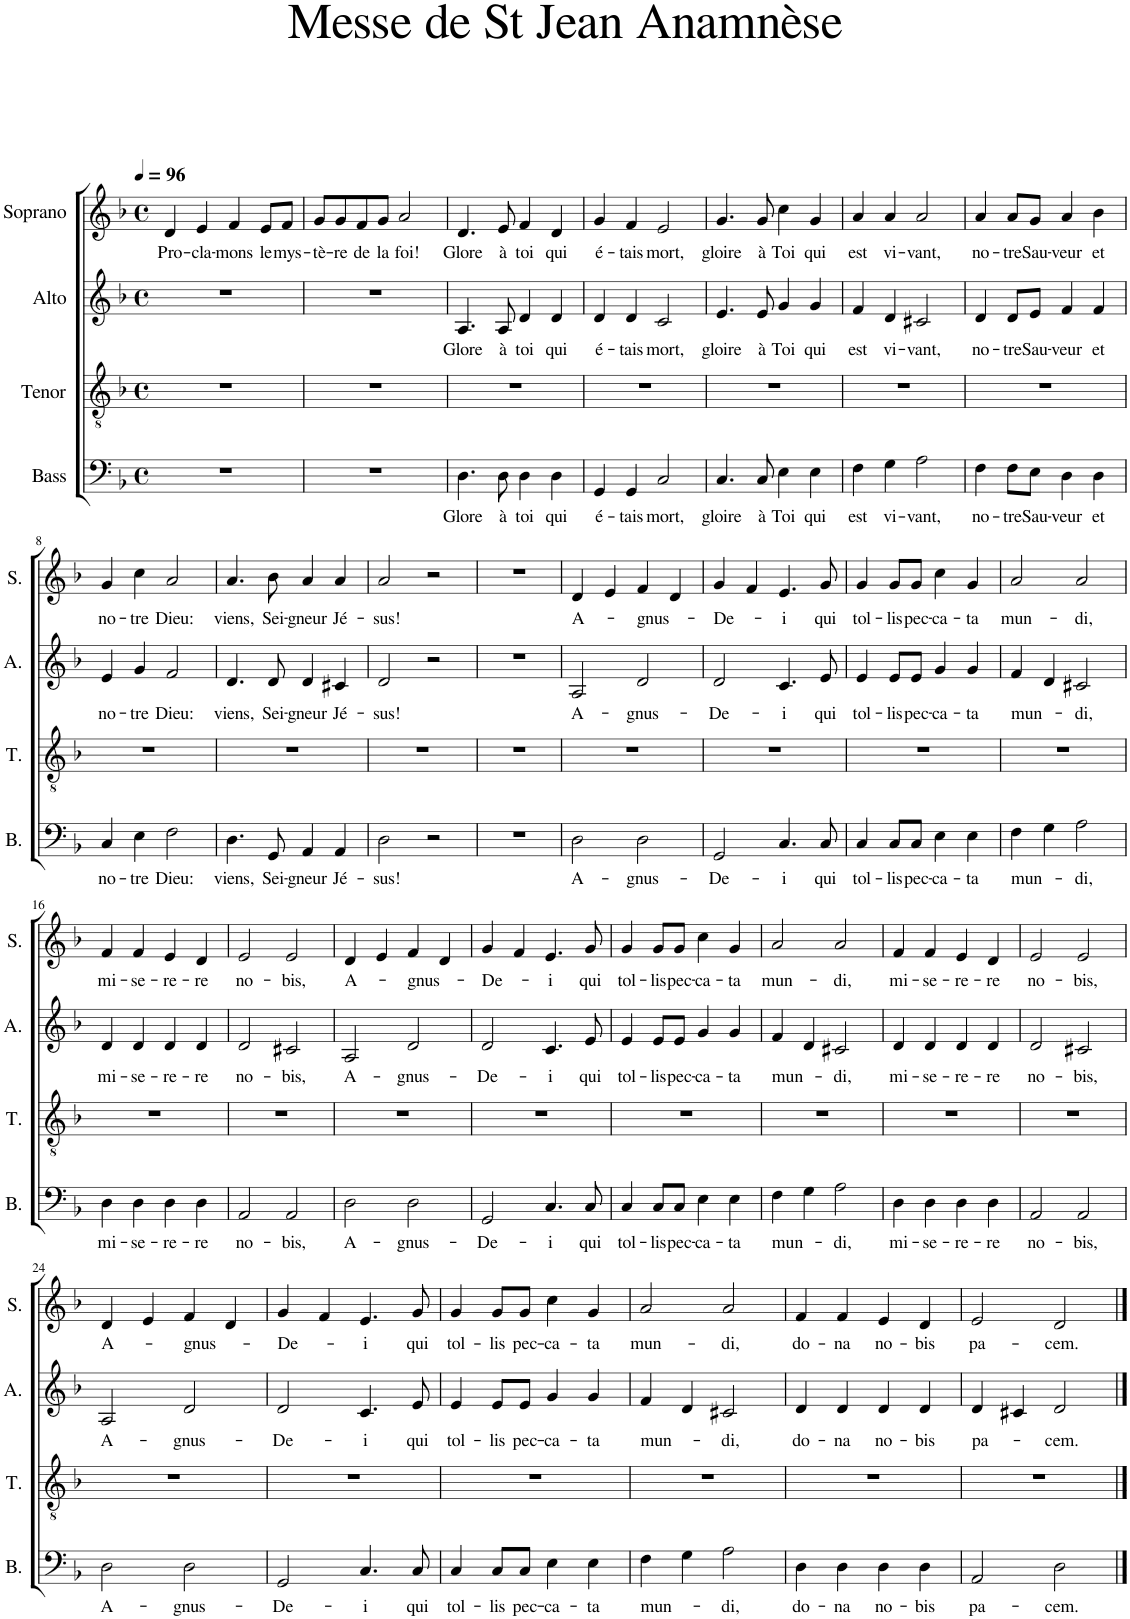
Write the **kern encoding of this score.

**kern	**text	**kern	**kern	**text	**kern	**text
*part4	*part4	*part3	*part2	*part2	*part1	*part1
*staff4	*staff4	*staff3	*staff2	*staff2	*staff1	*staff1
*I"Bass	*	*I"Tenor	*I"Alto	*	*I"Soprano	*
*I'B.	*	*I'T.	*I'A.	*	*I'S.	*
*clefF4	*	*clefGv2	*clefG2	*	*clefG2	*
*k[b-]	*	*k[b-]	*k[b-]	*	*k[b-]	*
*M4/4	*	*M4/4	*M4/4	*	*M4/4	*
*met(c)	*	*met(c)	*met(c)	*	*met(c)	*
*MM96	*	*MM96	*MM96	*	*MM96	*
=1	=1	=1	=1	=1	=1	=1
!	!	!	!	!	!	!LO:LY:b
1r	.	1r	1r	.	4d/	Pro-
!	!	!	!	!	!	!LO:LY:b
.	.	.	.	.	4e/	-cla-
!	!	!	!	!	!	!LO:LY:b
.	.	.	.	.	4f/	-mons
!	!	!	!	!	!	!LO:LY:b
.	.	.	.	.	8e/L	le
!	!	!	!	!	!	!LO:LY:b
.	.	.	.	.	8f/J	mys-
=2	=2	=2	=2	=2	=2	=2
!	!	!	!	!	!	!LO:LY:b
1r	.	1r	1r	.	8g/L	-tè-
!	!	!	!	!	!	!LO:LY:b
.	.	.	.	.	8g/	-re
!	!	!	!	!	!	!LO:LY:b
.	.	.	.	.	8f/	de
!	!	!	!	!	!	!LO:LY:b
.	.	.	.	.	8g/J	la
!	!	!	!	!	!	!LO:LY:b
.	.	.	.	.	2a/	foi!
=3	=3	=3	=3	=3	=3	=3
!	!LO:LY:b	!	!	!LO:LY:b	!	!LO:LY:b
4.D\	Glore	1r	4.A/	Glore	4.d/	Glore
!	!LO:LY:b	!	!	!LO:LY:b	!	!LO:LY:b
8D\	à	.	8A/	à	8e/	à
!	!LO:LY:b	!	!	!LO:LY:b	!	!LO:LY:b
4D\	toi	.	4d/	toi	4f/	toi
!	!LO:LY:b	!	!	!LO:LY:b	!	!LO:LY:b
4D\	qui	.	4d/	qui	4d/	qui
=4	=4	=4	=4	=4	=4	=4
!	!LO:LY:b	!	!	!LO:LY:b	!	!LO:LY:b
4GG/	é-	1r	4d/	é-	4g/	é-
!	!LO:LY:b	!	!	!LO:LY:b	!	!LO:LY:b
4GG/	-tais	.	4d/	-tais	4f/	-tais
!	!LO:LY:b	!	!	!LO:LY:b	!	!LO:LY:b
2C/	mort,	.	2c/	mort,	2e/	mort,
=5	=5	=5	=5	=5	=5	=5
!	!LO:LY:b	!	!	!LO:LY:b	!	!LO:LY:b
4.C/	gloire	1r	4.e/	gloire	4.g/	gloire
!	!LO:LY:b	!	!	!LO:LY:b	!	!LO:LY:b
8C/	à	.	8e/	à	8g/	à
!	!LO:LY:b	!	!	!LO:LY:b	!	!LO:LY:b
4E\	Toi	.	4g/	Toi	4cc\	Toi
!	!LO:LY:b	!	!	!LO:LY:b	!	!LO:LY:b
4E\	qui	.	4g/	qui	4g/	qui
=6	=6	=6	=6	=6	=6	=6
!	!LO:LY:b	!	!	!LO:LY:b	!	!LO:LY:b
4F\	est	1r	4f/	est	4a/	est
!	!LO:LY:b	!	!	!LO:LY:b	!	!LO:LY:b
4G\	vi-	.	4d/	vi-	4a/	vi-
!	!LO:LY:b	!	!	!LO:LY:b	!	!LO:LY:b
2A\	-vant,	.	2c#X/	-vant,	2a/	-vant,
=7	=7	=7	=7	=7	=7	=7
!	!LO:LY:b	!	!	!LO:LY:b	!	!LO:LY:b
4F\	no-	1r	4d/	no-	4a/	no-
!	!LO:LY:b	!	!	!LO:LY:b	!	!LO:LY:b
8F\L	-tre	.	8d/L	-tre	8a/L	-tre
!	!LO:LY:b	!	!	!LO:LY:b	!	!LO:LY:b
8E\J	Sau-	.	8e/J	Sau-	8g/J	Sau-
!	!LO:LY:b	!	!	!LO:LY:b	!	!LO:LY:b
4D\	-veur	.	4f/	-veur	4a/	-veur
!	!LO:LY:b	!	!	!LO:LY:b	!	!LO:LY:b
4D\	et	.	4f/	et	4b-\	et
!!LO:LB:g=z
=8	=8	=8	=8	=8	=8	=8
!	!LO:LY:b	!	!	!LO:LY:b	!	!LO:LY:b
4C/	no-	1r	4e/	no-	4g/	no-
!	!LO:LY:b	!	!	!LO:LY:b	!	!LO:LY:b
4E\	-tre	.	4g/	-tre	4cc\	-tre
!	!LO:LY:b	!	!	!LO:LY:b	!	!LO:LY:b
2F\	Dieu:	.	2f/	Dieu:	2a/	Dieu:
=9	=9	=9	=9	=9	=9	=9
!	!LO:LY:b	!	!	!LO:LY:b	!	!LO:LY:b
4.D\	viens,	1r	4.d/	viens,	4.a/	viens,
!	!LO:LY:b	!	!	!LO:LY:b	!	!LO:LY:b
8GG/	Sei-	.	8d/	Sei-	8b-\	Sei-
!	!LO:LY:b	!	!	!LO:LY:b	!	!LO:LY:b
4AA/	-gneur	.	4d/	-gneur	4a/	-gneur
!	!LO:LY:b	!	!	!LO:LY:b	!	!LO:LY:b
4AA/	Jé-	.	4c#X/	Jé-	4a/	Jé-
=10	=10	=10	=10	=10	=10	=10
!	!LO:LY:b	!	!	!LO:LY:b	!	!LO:LY:b
2D\	-sus!	1r	2d/	-sus!	2a/	-sus!
2r	.	.	2r	.	2r	.
=11	=11	=11	=11	=11	=11	=11
1r	.	1r	1r	.	1r	.
=12	=12	=12	=12	=12	=12	=12
!	!LO:LY:b	!	!	!LO:LY:b	!	!LO:LY:b
2D\	A-	1r	2A/	A-	4d/	A-
.	.	.	.	.	4e/	.
!	!LO:LY:b	!	!	!LO:LY:b	!	!LO:LY:b
2D\	-gnus-	.	2d/	-gnus-	4f/	-gnus-
.	.	.	.	.	4d/	.
=13	=13	=13	=13	=13	=13	=13
!	!LO:LY:b	!	!	!LO:LY:b	!	!LO:LY:b
2GG/	-De-	1r	2d/	-De-	4g/	-De-
.	.	.	.	.	4f/	.
!	!LO:LY:b	!	!	!LO:LY:b	!	!LO:LY:b
4.C/	-i	.	4.c/	-i	4.e/	-i
!	!LO:LY:b	!	!	!LO:LY:b	!	!LO:LY:b
8C/	qui	.	8e/	qui	8g/	qui
=14	=14	=14	=14	=14	=14	=14
!	!LO:LY:b	!	!	!LO:LY:b	!	!LO:LY:b
4C/	tol-	1r	4e/	tol-	4g/	tol-
!	!LO:LY:b	!	!	!LO:LY:b	!	!LO:LY:b
8C/L	-lis	.	8e/L	-lis	8g/L	-lis
!	!LO:LY:b	!	!	!LO:LY:b	!	!LO:LY:b
8C/J	pec-	.	8e/J	pec-	8g/J	pec-
!	!LO:LY:b	!	!	!LO:LY:b	!	!LO:LY:b
4E\	-ca-	.	4g/	-ca-	4cc\	-ca-
!	!LO:LY:b	!	!	!LO:LY:b	!	!LO:LY:b
4E\	-ta	.	4g/	-ta	4g/	-ta
=15	=15	=15	=15	=15	=15	=15
!	!LO:LY:b	!	!	!LO:LY:b	!	!LO:LY:b
4F\	mun-	1r	4f/	mun-	2a/	mun-
4G\	.	.	4d/	.	.	.
!	!LO:LY:b	!	!	!LO:LY:b	!	!LO:LY:b
2A\	-di,	.	2c#X/	-di,	2a/	-di,
!!LO:LB:g=z
=16	=16	=16	=16	=16	=16	=16
!	!LO:LY:b	!	!	!LO:LY:b	!	!LO:LY:b
4D\	mi-	1r	4d/	mi-	4f/	mi-
!	!LO:LY:b	!	!	!LO:LY:b	!	!LO:LY:b
4D\	-se-	.	4d/	-se-	4f/	-se-
!	!LO:LY:b	!	!	!LO:LY:b	!	!LO:LY:b
4D\	-re-	.	4d/	-re-	4e/	-re-
!	!LO:LY:b	!	!	!LO:LY:b	!	!LO:LY:b
4D\	-re	.	4d/	-re	4d/	-re
=17	=17	=17	=17	=17	=17	=17
!	!LO:LY:b	!	!	!LO:LY:b	!	!LO:LY:b
2AA/	no-	1r	2d/	no-	2e/	no-
!	!LO:LY:b	!	!	!LO:LY:b	!	!LO:LY:b
2AA/	-bis,	.	2c#X/	-bis,	2e/	-bis,
=18	=18	=18	=18	=18	=18	=18
!	!LO:LY:b	!	!	!LO:LY:b	!	!LO:LY:b
2D\	A-	1r	2A/	A-	4d/	A-
.	.	.	.	.	4e/	.
!	!LO:LY:b	!	!	!LO:LY:b	!	!LO:LY:b
2D\	-gnus-	.	2d/	-gnus-	4f/	-gnus-
.	.	.	.	.	4d/	.
=19	=19	=19	=19	=19	=19	=19
!	!LO:LY:b	!	!	!LO:LY:b	!	!LO:LY:b
2GG/	-De-	1r	2d/	-De-	4g/	-De-
.	.	.	.	.	4f/	.
!	!LO:LY:b	!	!	!LO:LY:b	!	!LO:LY:b
4.C/	-i	.	4.c/	-i	4.e/	-i
!	!LO:LY:b	!	!	!LO:LY:b	!	!LO:LY:b
8C/	qui	.	8e/	qui	8g/	qui
=20	=20	=20	=20	=20	=20	=20
!	!LO:LY:b	!	!	!LO:LY:b	!	!LO:LY:b
4C/	tol-	1r	4e/	tol-	4g/	tol-
!	!LO:LY:b	!	!	!LO:LY:b	!	!LO:LY:b
8C/L	-lis	.	8e/L	-lis	8g/L	-lis
!	!LO:LY:b	!	!	!LO:LY:b	!	!LO:LY:b
8C/J	pec-	.	8e/J	pec-	8g/J	pec-
!	!LO:LY:b	!	!	!LO:LY:b	!	!LO:LY:b
4E\	-ca-	.	4g/	-ca-	4cc\	-ca-
!	!LO:LY:b	!	!	!LO:LY:b	!	!LO:LY:b
4E\	-ta	.	4g/	-ta	4g/	-ta
=21	=21	=21	=21	=21	=21	=21
!	!LO:LY:b	!	!	!LO:LY:b	!	!LO:LY:b
4F\	mun-	1r	4f/	mun-	2a/	mun-
4G\	.	.	4d/	.	.	.
!	!LO:LY:b	!	!	!LO:LY:b	!	!LO:LY:b
2A\	-di,	.	2c#X/	-di,	2a/	-di,
=22	=22	=22	=22	=22	=22	=22
!	!LO:LY:b	!	!	!LO:LY:b	!	!LO:LY:b
4D\	mi-	1r	4d/	mi-	4f/	mi-
!	!LO:LY:b	!	!	!LO:LY:b	!	!LO:LY:b
4D\	-se-	.	4d/	-se-	4f/	-se-
!	!LO:LY:b	!	!	!LO:LY:b	!	!LO:LY:b
4D\	-re-	.	4d/	-re-	4e/	-re-
!	!LO:LY:b	!	!	!LO:LY:b	!	!LO:LY:b
4D\	-re	.	4d/	-re	4d/	-re
=23	=23	=23	=23	=23	=23	=23
!	!LO:LY:b	!	!	!LO:LY:b	!	!LO:LY:b
2AA/	no-	1r	2d/	no-	2e/	no-
!	!LO:LY:b	!	!	!LO:LY:b	!	!LO:LY:b
2AA/	-bis,	.	2c#X/	-bis,	2e/	-bis,
!!LO:LB:g=z
=24	=24	=24	=24	=24	=24	=24
!	!LO:LY:b	!	!	!LO:LY:b	!	!LO:LY:b
2D\	A-	1r	2A/	A-	4d/	A-
.	.	.	.	.	4e/	.
!	!LO:LY:b	!	!	!LO:LY:b	!	!LO:LY:b
2D\	-gnus-	.	2d/	-gnus-	4f/	-gnus-
.	.	.	.	.	4d/	.
=25	=25	=25	=25	=25	=25	=25
!	!LO:LY:b	!	!	!LO:LY:b	!	!LO:LY:b
2GG/	-De-	1r	2d/	-De-	4g/	-De-
.	.	.	.	.	4f/	.
!	!LO:LY:b	!	!	!LO:LY:b	!	!LO:LY:b
4.C/	-i	.	4.c/	-i	4.e/	-i
!	!LO:LY:b	!	!	!LO:LY:b	!	!LO:LY:b
8C/	qui	.	8e/	qui	8g/	qui
=26	=26	=26	=26	=26	=26	=26
!	!LO:LY:b	!	!	!LO:LY:b	!	!LO:LY:b
4C/	tol-	1r	4e/	tol-	4g/	tol-
!	!LO:LY:b	!	!	!LO:LY:b	!	!LO:LY:b
8C/L	-lis	.	8e/L	-lis	8g/L	-lis
!	!LO:LY:b	!	!	!LO:LY:b	!	!LO:LY:b
8C/J	pec-	.	8e/J	pec-	8g/J	pec-
!	!LO:LY:b	!	!	!LO:LY:b	!	!LO:LY:b
4E\	-ca-	.	4g/	-ca-	4cc\	-ca-
!	!LO:LY:b	!	!	!LO:LY:b	!	!LO:LY:b
4E\	-ta	.	4g/	-ta	4g/	-ta
=27	=27	=27	=27	=27	=27	=27
!	!LO:LY:b	!	!	!LO:LY:b	!	!LO:LY:b
4F\	mun-	1r	4f/	mun-	2a/	mun-
4G\	.	.	4d/	.	.	.
!	!LO:LY:b	!	!	!LO:LY:b	!	!LO:LY:b
2A\	-di,	.	2c#X/	-di,	2a/	-di,
=28	=28	=28	=28	=28	=28	=28
!	!LO:LY:b	!	!	!LO:LY:b	!	!LO:LY:b
4D\	do-	1r	4d/	do-	4f/	do-
!	!LO:LY:b	!	!	!LO:LY:b	!	!LO:LY:b
4D\	-na	.	4d/	-na	4f/	-na
!	!LO:LY:b	!	!	!LO:LY:b	!	!LO:LY:b
4D\	no-	.	4d/	no-	4e/	no-
!	!LO:LY:b	!	!	!LO:LY:b	!	!LO:LY:b
4D\	-bis	.	4d/	-bis	4d/	-bis
=29	=29	=29	=29	=29	=29	=29
!	!LO:LY:b	!	!	!LO:LY:b	!	!LO:LY:b
2AA/	pa-	1r	4d/	pa-	2e/	pa-
.	.	.	4c#X/	.	.	.
!	!LO:LY:b	!	!	!LO:LY:b	!	!LO:LY:b
2D\	-cem.	.	2d/	-cem.	2d/	-cem.
==	==	==	==	==	==	==
*-	*-	*-	*-	*-	*-	*-
